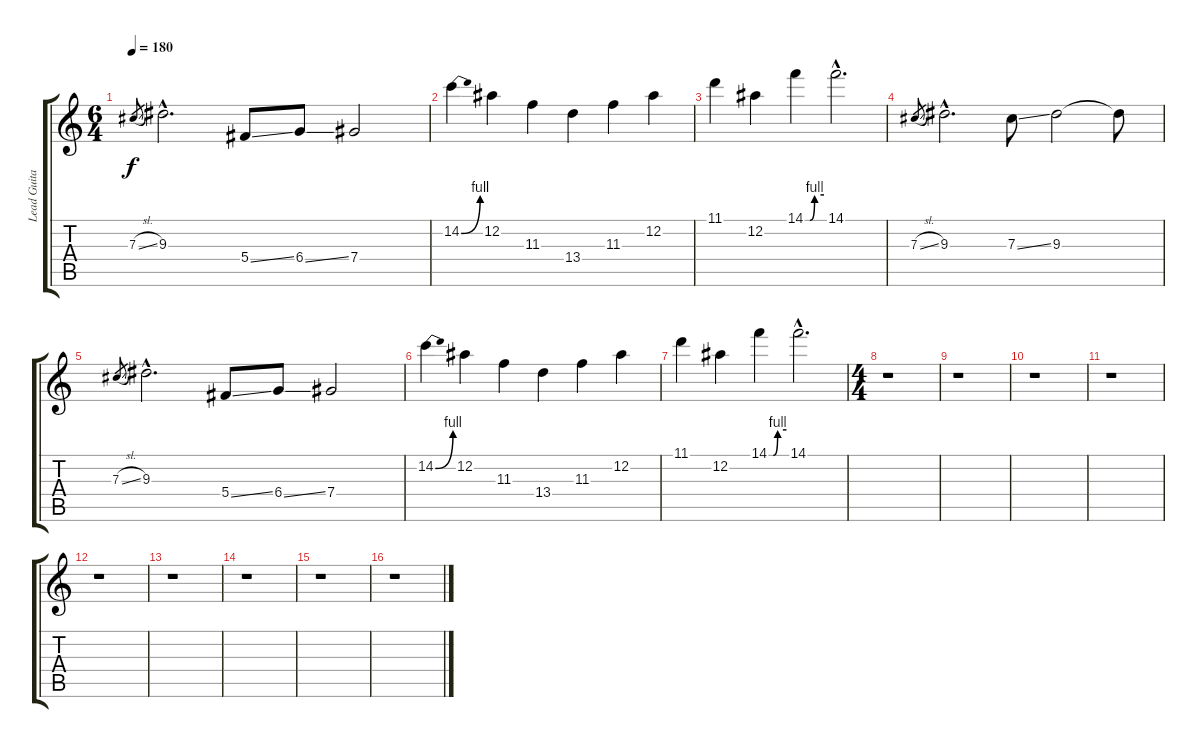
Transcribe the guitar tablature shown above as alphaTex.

\track ("Lead Guitar" "Lead Guita") {instrument distortionguitar}
\staff {score tabs}
\tuning (Eb4 Bb3 Gb3 Db3 Ab2 Eb2) {hide}
\ts (6 4)
\tempo 180
\clef g2
\ks c
7.3{sl}.8{gr dy f} 9.3{hac}.2{d} 5.4{ss}.8 6.4{ss}.8 7.4.2 |
14.2{be (bend 0 0 60 4)}.4 12.2.4 11.3.4 13.4.4 11.3.4 12.2.4 |
11.1.4 12.2.4 14.1{be (custom 0 0 15 0 30 4 60 4)}.4 14.1{hac}.2{d} |
7.3{sl}.8{gr} 9.3{hac}.2{d} 7.3{ss}.8 9.3.2 9.3{t}.8 |
7.3{sl}.8{gr} 9.3{hac}.2{d} 5.4{ss}.8 6.4{ss}.8 7.4.2 |
14.2{be (bend 0 0 60 4)}.4 12.2.4 11.3.4 13.4.4 11.3.4 12.2.4 |
11.1.4 12.2.4 14.1{be (custom 0 0 15 0 30 4 60 4)}.4 14.1{hac}.2{d} |
\ts (4 4)
r.1 |
r.1 |
r.1 |
r.1 |
r.1 |
r.1 |
r.1 |
r.1 |
r.1
